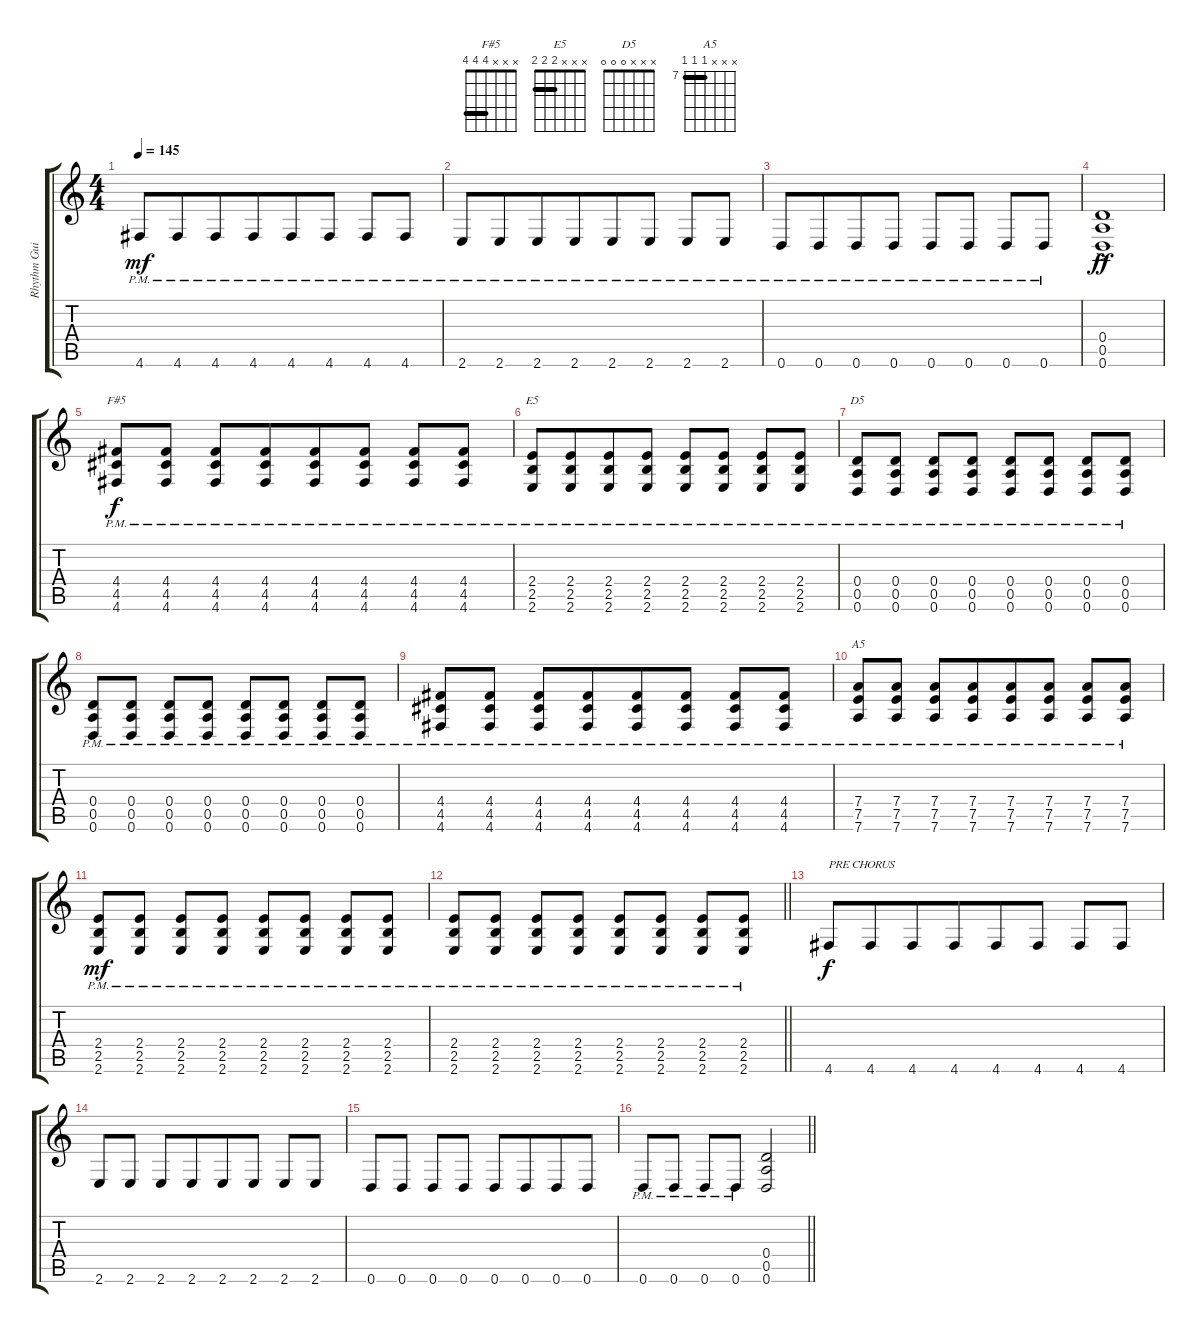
\track ("Rhythm Guitar (Sean)" "Rhythm Gui") {instrument overdrivenguitar}
\staff {score tabs}
\tuning (E4 B3 G3 D3 A2 D2) {hide}
\chord ("F#5" x x x 4 4 4) {barre 4}
\chord ("E5" x x x 2 2 2) {barre 2}
\chord ("D5" x x x 0 0 0)
\chord ("A5" x x x 7 7 7) {firstfret 7 barre 7}
\ts (4 4)
\tempo 145
\clef g2
\ks c
4.6{pm}.8{dy mf} 4.6{pm}.8{beam merge} 4.6{pm}.8 4.6{pm}.8{beam merge} 4.6{pm}.8 4.6{pm}.8 4.6{pm}.8 4.6{pm}.8 |
2.6{pm}.8 2.6{pm}.8{beam merge} 2.6{pm}.8 2.6{pm}.8{beam merge} 2.6{pm}.8 2.6{pm}.8 2.6{pm}.8 2.6{pm}.8 |
0.6{pm}.8 0.6{pm}.8{beam merge} 0.6{pm}.8{beam merge} 0.6{pm}.8 0.6{pm}.8 0.6{pm}.8 0.6{pm}.8 0.6{pm}.8 |
(0.4{ac} 0.5{ac} 0.6{ac}).1{dy ff} |
(4.4{pm} 4.5{pm} 4.6{pm}).8{ch "F#5" dy f beam merge} (4.4{pm} 4.5{pm} 4.6{pm}).8 (4.4{pm} 4.5{pm} 4.6{pm}).8 (4.4{pm} 4.5{pm} 4.6{pm}).8{beam merge} (4.4{pm} 4.5{pm} 4.6{pm}).8 (4.4{pm} 4.5{pm} 4.6{pm}).8 (4.4{pm} 4.5{pm} 4.6{pm}).8{beam merge} (4.4{pm} 4.5{pm} 4.6{pm}).8 |
(2.4{pm} 2.5{pm} 2.6{pm}).8{ch "E5" beam merge} (2.4{pm} 2.5{pm} 2.6{pm}).8{beam merge} (2.4{pm} 2.5{pm} 2.6{pm}).8 (2.4{pm} 2.5{pm} 2.6{pm}).8 (2.4{pm} 2.5{pm} 2.6{pm}).8 (2.4{pm} 2.5{pm} 2.6{pm}).8 (2.4{pm} 2.5{pm} 2.6{pm}).8{beam merge} (2.4{pm} 2.5{pm} 2.6{pm}).8 |
(0.4{pm} 0.5{pm} 0.6{pm}).8{ch "D5"} (0.4{pm} 0.5{pm} 0.6{pm}).8 (0.4{pm} 0.5{pm} 0.6{pm}).8{beam merge} (0.4{pm} 0.5{pm} 0.6{pm}).8 (0.4{pm} 0.5{pm} 0.6{pm}).8 (0.4{pm} 0.5{pm} 0.6{pm}).8 (0.4{pm} 0.5{pm} 0.6{pm}).8 (0.4{pm} 0.5{pm} 0.6{pm}).8 |
(0.4{pm} 0.5{pm} 0.6{pm}).8 (0.4{pm} 0.5{pm} 0.6{pm}).8 (0.4{pm} 0.5{pm} 0.6{pm}).8{beam merge} (0.4{pm} 0.5{pm} 0.6{pm}).8 (0.4{pm} 0.5{pm} 0.6{pm}).8 (0.4{pm} 0.5{pm} 0.6{pm}).8 (0.4{pm} 0.5{pm} 0.6{pm}).8 (0.4{pm} 0.5{pm} 0.6{pm}).8 |
(4.4{pm} 4.5{pm} 4.6{pm}).8{beam merge} (4.4{pm} 4.5{pm} 4.6{pm}).8 (4.4{pm} 4.5{pm} 4.6{pm}).8 (4.4{pm} 4.5{pm} 4.6{pm}).8{beam merge} (4.4{pm} 4.5{pm} 4.6{pm}).8 (4.4{pm} 4.5{pm} 4.6{pm}).8 (4.4{pm} 4.5{pm} 4.6{pm}).8{beam merge} (4.4{pm} 4.5{pm} 4.6{pm}).8 |
(7.4{pm} 7.5{pm} 7.6{pm}).8{ch "A5" beam merge} (7.4{pm} 7.5{pm} 7.6{pm}).8 (7.4{pm} 7.5{pm} 7.6{pm}).8{beam merge} (7.4{pm} 7.5{pm} 7.6{pm}).8{beam merge} (7.4{pm} 7.5{pm} 7.6{pm}).8 (7.4{pm} 7.5{pm} 7.6{pm}).8 (7.4{pm} 7.5{pm} 7.6{pm}).8 (7.4{pm} 7.5{pm} 7.6{pm}).8 |
(2.4{pm} 2.5{pm} 2.6{pm}).8{dy mf} (2.4{pm} 2.5{pm} 2.6{pm}).8 (2.4{pm} 2.5{pm} 2.6{pm}).8 (2.4{pm} 2.5{pm} 2.6{pm}).8 (2.4{pm} 2.5{pm} 2.6{pm}).8 (2.4{pm} 2.5{pm} 2.6{pm}).8 (2.4{pm} 2.5{pm} 2.6{pm}).8 (2.4{pm} 2.5{pm} 2.6{pm}).8 |
\barLineRight lightlight
(2.4{pm} 2.5{pm} 2.6{pm}).8 (2.4{pm} 2.5{pm} 2.6{pm}).8 (2.4{pm} 2.5{pm} 2.6{pm}).8 (2.4{pm} 2.5{pm} 2.6{pm}).8 (2.4{pm} 2.5{pm} 2.6{pm}).8 (2.4{pm} 2.5{pm} 2.6{pm}).8 (2.4{pm} 2.5{pm} 2.6{pm}).8 (2.4{pm} 2.5{pm} 2.6{pm}).8 |
4.6.8{txt "PRE CHORUS" dy f} 4.6.8{beam merge} 4.6.8{beam merge} 4.6.8{beam merge} 4.6.8{beam merge} 4.6.8 4.6.8 4.6.8 |
2.6.8 2.6.8 2.6.8 2.6.8{beam merge} 2.6.8{beam merge} 2.6.8 2.6.8 2.6.8 |
0.6.8 0.6.8 0.6.8 0.6.8 0.6.8{beam merge} 0.6.8{beam merge} 0.6.8 0.6.8 |
\barLineRight lightlight
0.6{pm}.8{beam merge} 0.6{pm}.8 0.6{pm}.8 0.6{pm}.8 (0.4 0.5 0.6).2
